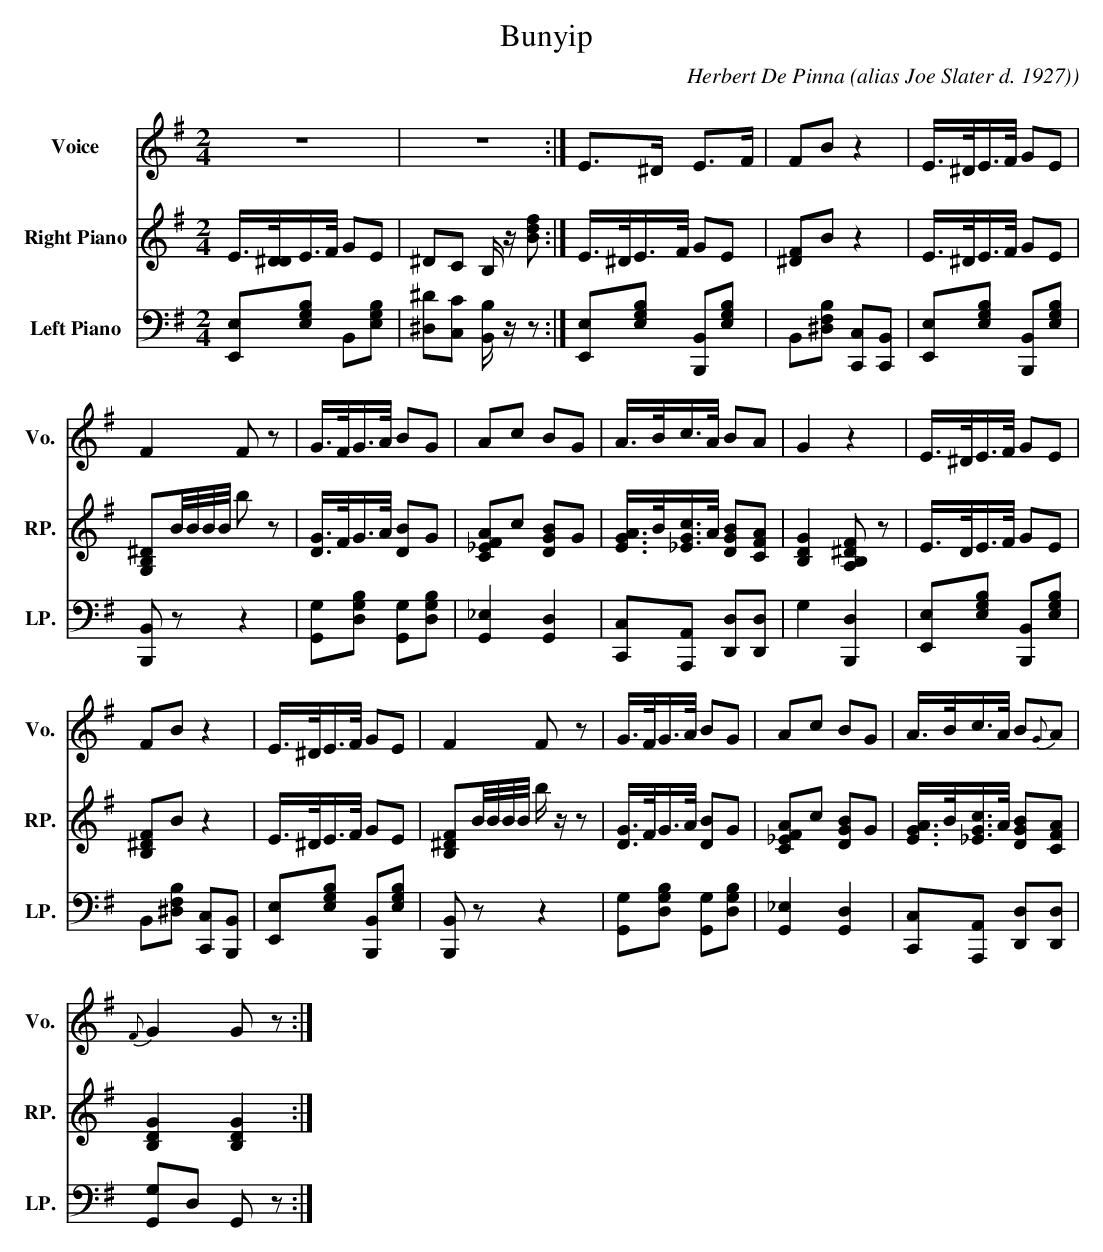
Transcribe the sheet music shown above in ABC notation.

X:1
T:Bunyip
C:Herbert De Pinna (alias Joe Slater d. 1927))
%%score 1 2 3
L:1/8
M:2/4
K:G
V:1 treble nm="Voice" snm="Vo."
V:2 treble nm="Right Piano" snm="RP."
V:3 bass nm="Left Piano" snm="LP."
V:1
z4 | z4 :| E>^D E>F | FB z2 | E/>^D/E/>F/ GE |$ F2 F z | G/>F/G/>A/ BG | Ac BG | A/>B/c/>A/ BA |
G2 z2 | E/>^D/E/>F/ GE |$ FB z2 | E/>^D/E/>F/ GE | F2 F z | G/>F/G/>A/ BG | Ac BG |
A/>B/c/>A/ B{G}A |${F} G2 G z :|
V:2
E/>[^DD]/E/>F/ GE | ^DC B,/ z/ [Bdf] :| E/>^D/E/>F/ GE | [^DF]B z2 | E/>^D/E/>F/ GE |$
[G,B,^D]B/4B/4B/4B/4 b z | [DG]/>F/G/>A/ [DB]G | [C_EFA]c [DGB]G |
[EGA]/>B/[_EGc]/>A/ [DGB][CFA] | [B,DG]2 [A,B,^DF] z | E/>D/E/>F/ GE |$ [B,^DF]B z2 |
E/>^D/E/>F/ GE | [B,^DF]B/4B/4B/4B/4 b/ z/ z | [DG]/>F/G/>A/ [DB]G | [C_EFA]c [DGB]G |
[EGA]/>B/[_EGc]/>A/ [DGB][CFA] |$ [B,DG]2 [B,DG]2 :|
V:3
[E,,E,][E,G,B,] B,,[E,G,B,] | [^D,^D][C,C] [B,,B,]/ z/ z :| [E,,E,][E,G,B,] [B,,,B,,][E,G,B,] |
B,,[^D,F,B,] [C,,C,][C,,B,,] | [E,,E,][E,G,B,] [B,,,B,,][E,G,B,] |$ [B,,,B,,] z z2 |
[G,,G,][D,G,B,] [G,,G,][D,G,B,] | [G,,_E,]2 [G,,D,]2 | [C,,C,][A,,,A,,] [D,,D,][D,,D,] |
G,2 [B,,,D,]2 | [E,,E,][E,G,B,] [B,,,B,,][E,G,B,] |$ B,,[^D,F,B,] [C,,C,][B,,,B,,] |
[E,,E,][E,G,B,] [B,,,B,,][E,G,B,] | [B,,,B,,] z z2 | [G,,G,][D,G,B,] [G,,G,][D,G,B,] |
[G,,_E,]2 [G,,D,]2 | [C,,C,][A,,,A,,] [D,,D,][D,,D,] |$ [G,,G,]D, G,, z :|
